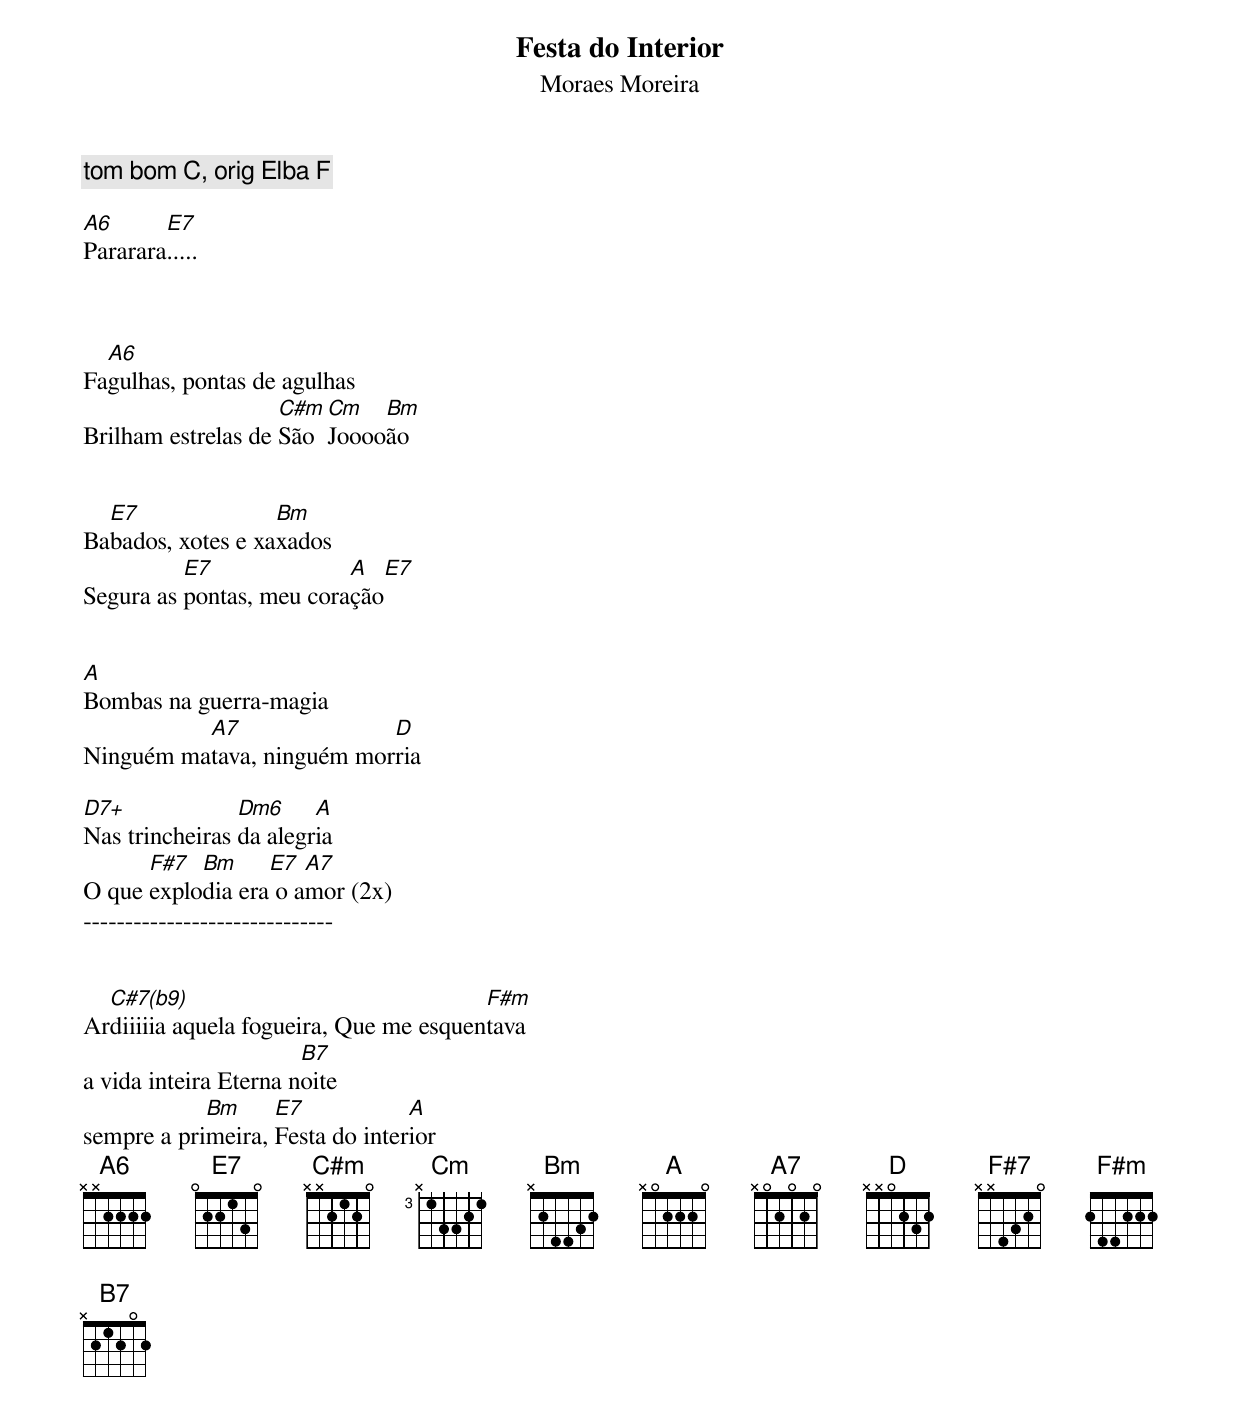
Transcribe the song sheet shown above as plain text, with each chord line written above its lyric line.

Festa do Interior
Moraes Moreira


tom bom C, orig Elba F

A6      E7
Pararara.....



  A6
Fagulhas, pontas de agulhas
                    C#m Cm   Bm
Brilham estrelas de São Jooooão


  E7               Bm
Babados, xotes e xaxados
          E7              A      E7
Segura as pontas, meu coração


A
Bombas na guerra-magia
          A7               D
Ninguém matava, ninguém morria

D7+             Dm6     A
Nas trincheiras da alegria
      F#7  Bm     E7  A7
O que explodia era o amor (2x)
------------------------------


  C#7(b9)                               F#m
Ardiiiiia aquela fogueira, Que me esquentava
                       B7
a vida inteira Eterna noite
            Bm     E7            A
sempre a primeira, Festa do interior
